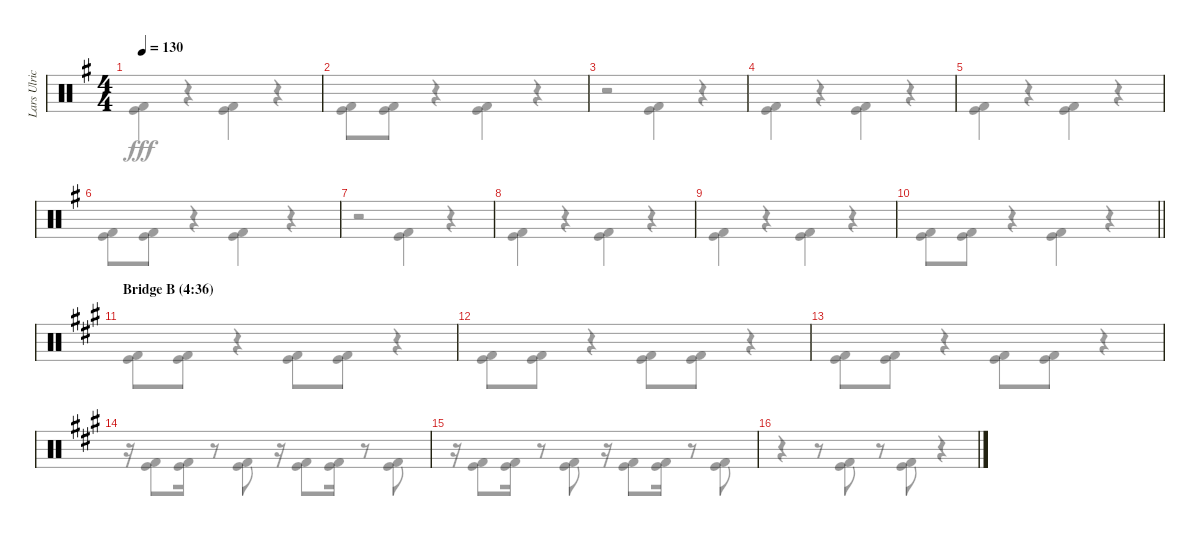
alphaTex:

\track ("Lars Ulrich Bass Pedal" "Lars Ulric") {instrument percussion}
\staff {score}
\articulation defaults
\voice
\ts (4 4)
\tempo 130
\clef neutral
\ks eminor
|
|
|
|
|
|
|
|
|
\barLineRight lightlight
|
\section ("" "Bridge B (4:36)")
\ks f#minor
|
|
|
|
|
\voice
\clef neutral
\ks eminor
("Kick (hit)" "Kick (hit) 2").4{dy fff} r.4 ("Kick (hit)" "Kick (hit) 2").4 r.4 |
("Kick (hit)" "Kick (hit) 2").8 ("Kick (hit)" "Kick (hit) 2").8 r.4 ("Kick (hit)" "Kick (hit) 2").4 r.4 |
r.2 ("Kick (hit)" "Kick (hit) 2").4 r.4 |
("Kick (hit)" "Kick (hit) 2").4 r.4 ("Kick (hit)" "Kick (hit) 2").4 r.4 |
("Kick (hit)" "Kick (hit) 2").4 r.4 ("Kick (hit)" "Kick (hit) 2").4 r.4 |
("Kick (hit)" "Kick (hit) 2").8 ("Kick (hit)" "Kick (hit) 2").8 r.4 ("Kick (hit)" "Kick (hit) 2").4 r.4 |
r.2 ("Kick (hit)" "Kick (hit) 2").4 r.4 |
("Kick (hit)" "Kick (hit) 2").4 r.4 ("Kick (hit)" "Kick (hit) 2").4 r.4 |
("Kick (hit)" "Kick (hit) 2").4 r.4 ("Kick (hit)" "Kick (hit) 2").4 r.4 |
\barLineRight lightlight
("Kick (hit)" "Kick (hit) 2").8 ("Kick (hit)" "Kick (hit) 2").8 r.4 ("Kick (hit)" "Kick (hit) 2").4 r.4 |
\ks f#minor
("Kick (hit)" "Kick (hit) 2").8 ("Kick (hit)" "Kick (hit) 2").8 r.4 ("Kick (hit)" "Kick (hit) 2").8 ("Kick (hit)" "Kick (hit) 2").8 r.4 |
("Kick (hit)" "Kick (hit) 2").8 ("Kick (hit)" "Kick (hit) 2").8 r.4 ("Kick (hit)" "Kick (hit) 2").8 ("Kick (hit)" "Kick (hit) 2").8 r.4 |
("Kick (hit)" "Kick (hit) 2").8 ("Kick (hit)" "Kick (hit) 2").8 r.4 ("Kick (hit)" "Kick (hit) 2").8 ("Kick (hit)" "Kick (hit) 2").8 r.4 |
r.16 ("Kick (hit)" "Kick (hit) 2").8 ("Kick (hit)" "Kick (hit) 2").16 r.8 ("Kick (hit)" "Kick (hit) 2").8 r.16 ("Kick (hit)" "Kick (hit) 2").8 ("Kick (hit)" "Kick (hit) 2").16 r.8 ("Kick (hit)" "Kick (hit) 2").8 |
r.16 ("Kick (hit)" "Kick (hit) 2").8 ("Kick (hit)" "Kick (hit) 2").16 r.8 ("Kick (hit)" "Kick (hit) 2").8 r.16 ("Kick (hit)" "Kick (hit) 2").8 ("Kick (hit)" "Kick (hit) 2").16 r.8 ("Kick (hit)" "Kick (hit) 2").8 |
r.4 r.8 ("Kick (hit)" "Kick (hit) 2").8 r.8 ("Kick (hit)" "Kick (hit) 2").8 r.4
